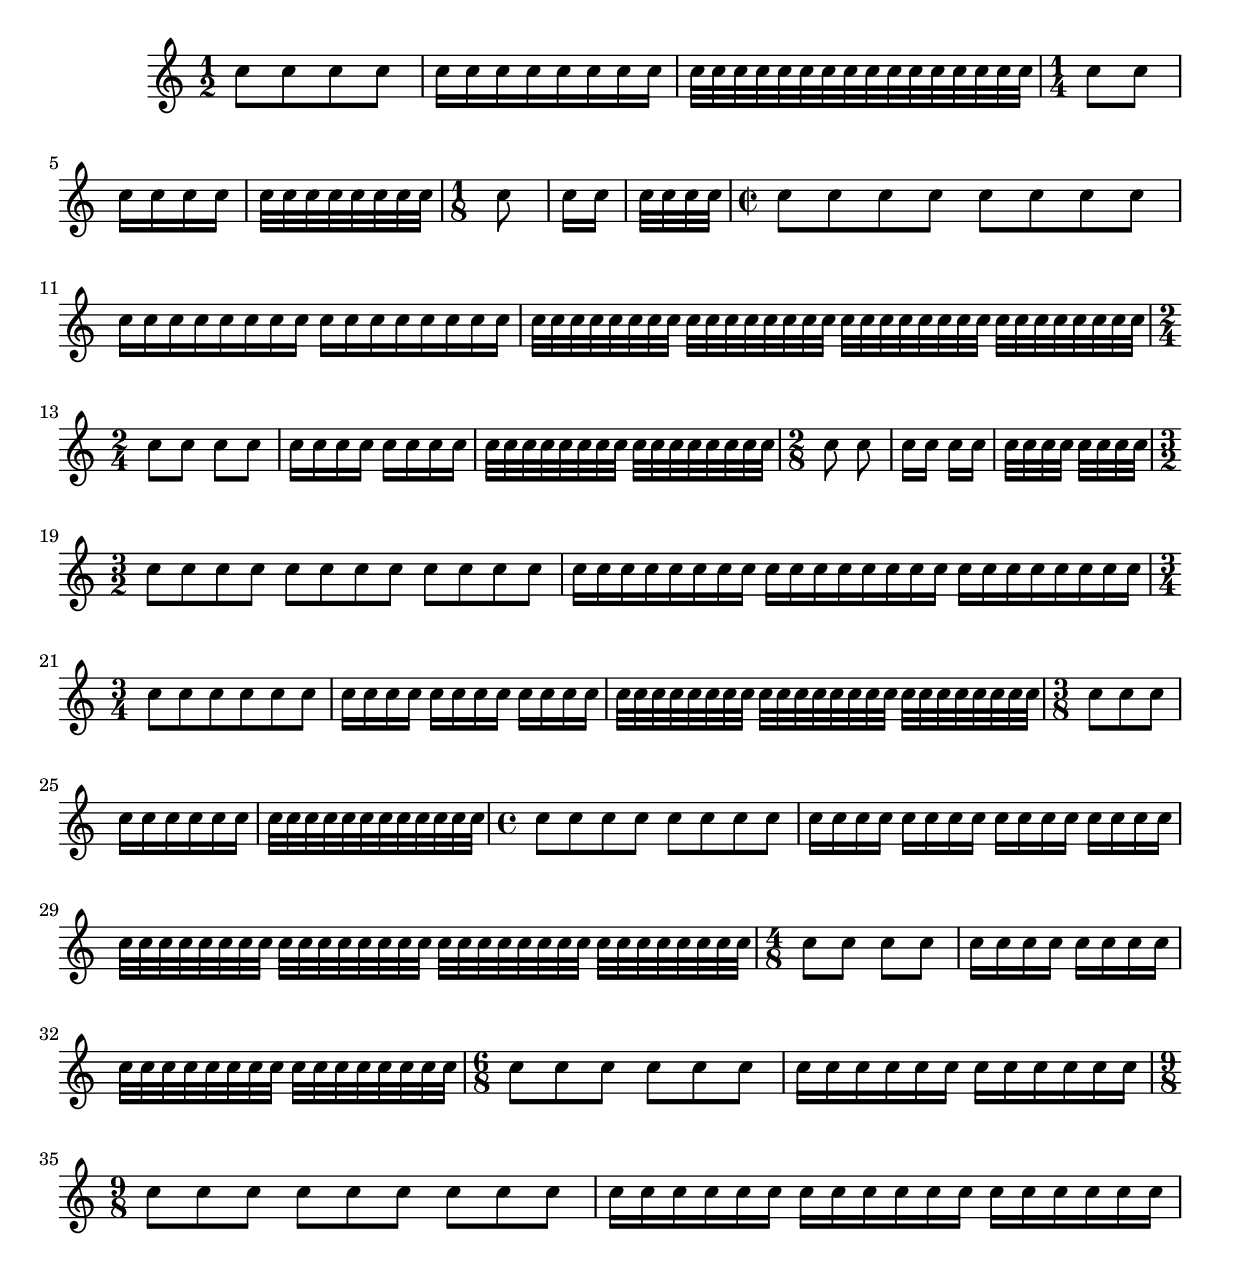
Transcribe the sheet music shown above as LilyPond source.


\version "2.11.51"
\header{
  texidoc = "@cindex Beaming Presets
There are presets for the @code{auto-beam} engraver in the case of common
time signatures. " }

\relative c''{

  \time 1/2
  c8 c c c
  c16 c c c c c c c
  c32 c c c c c c c c c c c c c c c
  \time 1/4
  c8 c 
  c16 c c c
  c32 c c c c c c c
  \time 1/8
  c8
  c16 c
  c32 c c c

  \time 2/2
  c8 c c c c c c c
  c16 c c c c c c c c c c c c c c c
  c32 c c c c c c c c c c c c c c c c c c c c c c c c c c c c c c c
  \time 2/4
  c8 c c c
  c16 c c c c c c c
  c32 c c c c c c c c c c c c c c c
  \time 2/8
  c8 c
  c16 c c c
  c32 c c c c c c c
  \time 3/2
  c8 c c c c c c c c c c c
  c16 c c c c c c c c c c c c c c c c c c c c c c c
  \time 3/4
  c8 c c c c c
  c16 c c c c c c c c c c c
  c32 c c c c c c c c c c c c c c c c c c c c c c c
  \time 3/8
  c8 c c
  c16 c c c c c
  c32 c c c c c c c c c c c
  \time 4/4
  c8 c c c c c c c
  c16 c c c c c c c c c c c c c c c
  c32 c c c c c c c c c c c c c c c c c c c c c c c c c c c c c c c
  \time 4/8
  c8 c c c
  c16 c c c c c c c
  c32 c c c c c c c c c c c c c c c
  \time 6/8
  c8 c c c c c
  c16 c c c c c c c c c c c
  \time 9/8
  c8 c c c c c c c c
  c16 c c c c c c c c c c c c c c c c c
}

